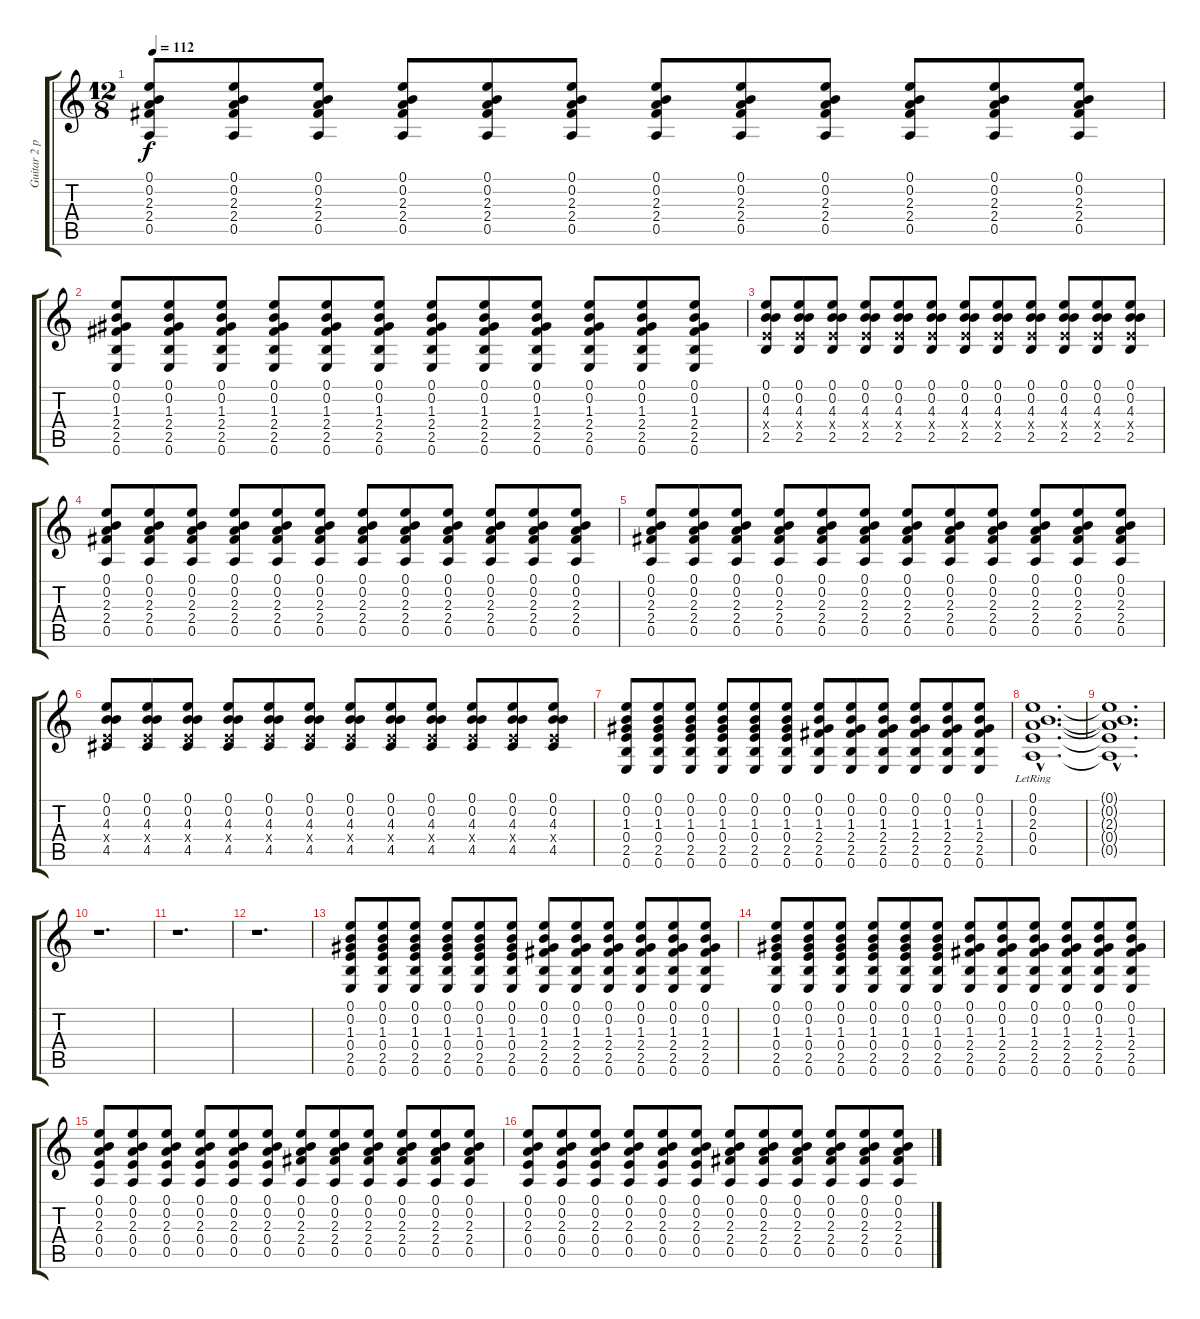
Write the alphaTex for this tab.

\track ("Guitar 2 pt. 2" "Guitar 2 p") {instrument acousticguitarnylon}
\staff {score tabs}
\tuning (E4 B3 G3 E3 A2 E2) {hide}
\ts (12 8)
\tempo 112
\clef g2
\ks c
(0.1 0.2 2.3 2.4 0.5).8{dy f} (0.1 0.2 2.3 2.4 0.5).8 (0.1 0.2 2.3 2.4 0.5).8 (0.1 0.2 2.3 2.4 0.5).8 (0.1 0.2 2.3 2.4 0.5).8 (0.1 0.2 2.3 2.4 0.5).8 (0.1 0.2 2.3 2.4 0.5).8 (0.1 0.2 2.3 2.4 0.5).8 (0.1 0.2 2.3 2.4 0.5).8 (0.1 0.2 2.3 2.4 0.5).8 (0.1 0.2 2.3 2.4 0.5).8 (0.1 0.2 2.3 2.4 0.5).8 |
(0.1 0.2 1.3 2.4 2.5 0.6).8 (0.1 0.2 1.3 2.4 2.5 0.6).8 (0.1 0.2 1.3 2.4 2.5 0.6).8 (0.1 0.2 1.3 2.4 2.5 0.6).8 (0.1 0.2 1.3 2.4 2.5 0.6).8 (0.1 0.2 1.3 2.4 2.5 0.6).8 (0.1 0.2 1.3 2.4 2.5 0.6).8 (0.1 0.2 1.3 2.4 2.5 0.6).8 (0.1 0.2 1.3 2.4 2.5 0.6).8 (0.1 0.2 1.3 2.4 2.5 0.6).8 (0.1 0.2 1.3 2.4 2.5 0.6).8 (0.1 0.2 1.3 2.4 2.5 0.6).8 |
(0.1 0.2 4.3 0.4{x} 2.5).8 (0.1 0.2 4.3 0.4{x} 2.5).8 (0.1 0.2 4.3 0.4{x} 2.5).8 (0.1 0.2 4.3 0.4{x} 2.5).8 (0.1 0.2 4.3 0.4{x} 2.5).8 (0.1 0.2 4.3 0.4{x} 2.5).8 (0.1 0.2 4.3 0.4{x} 2.5).8 (0.1 0.2 4.3 0.4{x} 2.5).8 (0.1 0.2 4.3 0.4{x} 2.5).8 (0.1 0.2 4.3 0.4{x} 2.5).8 (0.1 0.2 4.3 0.4{x} 2.5).8 (0.1 0.2 4.3 0.4{x} 2.5).8 |
(0.1 0.2 2.3 2.4 0.5).8 (0.1 0.2 2.3 2.4 0.5).8 (0.1 0.2 2.3 2.4 0.5).8 (0.1 0.2 2.3 2.4 0.5).8 (0.1 0.2 2.3 2.4 0.5).8 (0.1 0.2 2.3 2.4 0.5).8 (0.1 0.2 2.3 2.4 0.5).8 (0.1 0.2 2.3 2.4 0.5).8 (0.1 0.2 2.3 2.4 0.5).8 (0.1 0.2 2.3 2.4 0.5).8 (0.1 0.2 2.3 2.4 0.5).8 (0.1 0.2 2.3 2.4 0.5).8 |
(0.1 0.2 2.3 2.4 0.5).8 (0.1 0.2 2.3 2.4 0.5).8 (0.1 0.2 2.3 2.4 0.5).8 (0.1 0.2 2.3 2.4 0.5).8 (0.1 0.2 2.3 2.4 0.5).8 (0.1 0.2 2.3 2.4 0.5).8 (0.1 0.2 2.3 2.4 0.5).8 (0.1 0.2 2.3 2.4 0.5).8 (0.1 0.2 2.3 2.4 0.5).8 (0.1 0.2 2.3 2.4 0.5).8 (0.1 0.2 2.3 2.4 0.5).8 (0.1 0.2 2.3 2.4 0.5).8 |
(0.1 0.2 4.3 0.4{x} 4.5).8 (0.1 0.2 4.3 0.4{x} 4.5).8 (0.1 0.2 4.3 0.4{x} 4.5).8 (0.1 0.2 4.3 0.4{x} 4.5).8 (0.1 0.2 4.3 0.4{x} 4.5).8 (0.1 0.2 4.3 0.4{x} 4.5).8 (0.1 0.2 4.3 0.4{x} 4.5).8 (0.1 0.2 4.3 0.4{x} 4.5).8 (0.1 0.2 4.3 0.4{x} 4.5).8 (0.1 0.2 4.3 0.4{x} 4.5).8 (0.1 0.2 4.3 0.4{x} 4.5).8 (0.1 0.2 4.3 0.4{x} 4.5).8 |
(0.1 0.2 1.3 0.4 2.5 0.6).8 (0.1 0.2 1.3 0.4 2.5 0.6).8 (0.1 0.2 1.3 0.4 2.5 0.6).8 (0.1 0.2 1.3 0.4 2.5 0.6).8 (0.1 0.2 1.3 0.4 2.5 0.6).8 (0.1 0.2 1.3 0.4 2.5 0.6).8 (0.1 0.2 1.3 2.4 2.5 0.6).8 (0.1 0.2 1.3 2.4 2.5 0.6).8 (0.1 0.2 1.3 2.4 2.5 0.6).8 (0.1 0.2 1.3 2.4 2.5 0.6).8 (0.1 0.2 1.3 2.4 2.5 0.6).8 (0.1 0.2 1.3 2.4 2.5 0.6).8 |
(0.1{hac lr} 0.2{hac} 2.3{hac} 0.4{hac} 0.5{hac}).1{d} |
(0.1{hac t} 0.2{hac t} 2.3{hac t} 0.4{hac t} 0.5{hac t}).1{d} |
r.1{d} |
r.1{d} |
r.1{d} |
(0.1 0.2 1.3 0.4 2.5 0.6).8 (0.1 0.2 1.3 0.4 2.5 0.6).8 (0.1 0.2 1.3 0.4 2.5 0.6).8 (0.1 0.2 1.3 0.4 2.5 0.6).8 (0.1 0.2 1.3 0.4 2.5 0.6).8 (0.1 0.2 1.3 0.4 2.5 0.6).8 (0.1 0.2 1.3 2.4 2.5 0.6).8 (0.1 0.2 1.3 2.4 2.5 0.6).8 (0.1 0.2 1.3 2.4 2.5 0.6).8 (0.1 0.2 1.3 2.4 2.5 0.6).8 (0.1 0.2 1.3 2.4 2.5 0.6).8 (0.1 0.2 1.3 2.4 2.5 0.6).8 |
(0.1 0.2 1.3 0.4 2.5 0.6).8 (0.1 0.2 1.3 0.4 2.5 0.6).8 (0.1 0.2 1.3 0.4 2.5 0.6).8 (0.1 0.2 1.3 0.4 2.5 0.6).8 (0.1 0.2 1.3 0.4 2.5 0.6).8 (0.1 0.2 1.3 0.4 2.5 0.6).8 (0.1 0.2 1.3 2.4 2.5 0.6).8 (0.1 0.2 1.3 2.4 2.5 0.6).8 (0.1 0.2 1.3 2.4 2.5 0.6).8 (0.1 0.2 1.3 2.4 2.5 0.6).8 (0.1 0.2 1.3 2.4 2.5 0.6).8 (0.1 0.2 1.3 2.4 2.5 0.6).8 |
(0.1 0.2 2.3 0.4 0.5).8 (0.1 0.2 2.3 0.4 0.5).8 (0.1 0.2 2.3 0.4 0.5).8 (0.1 0.2 2.3 0.4 0.5).8 (0.1 0.2 2.3 0.4 0.5).8 (0.1 0.2 2.3 0.4 0.5).8 (0.1 0.2 2.3 2.4 0.5).8 (0.1 0.2 2.3 2.4 0.5).8 (0.1 0.2 2.3 2.4 0.5).8 (0.1 0.2 2.3 2.4 0.5).8 (0.1 0.2 2.3 2.4 0.5).8 (0.1 0.2 2.3 2.4 0.5).8 |
(0.1 0.2 2.3 0.4 0.5).8 (0.1 0.2 2.3 0.4 0.5).8 (0.1 0.2 2.3 0.4 0.5).8 (0.1 0.2 2.3 0.4 0.5).8 (0.1 0.2 2.3 0.4 0.5).8 (0.1 0.2 2.3 0.4 0.5).8 (0.1 0.2 2.3 2.4 0.5).8 (0.1 0.2 2.3 2.4 0.5).8 (0.1 0.2 2.3 2.4 0.5).8 (0.1 0.2 2.3 2.4 0.5).8 (0.1 0.2 2.3 2.4 0.5).8 (0.1 0.2 2.3 2.4 0.5).8
